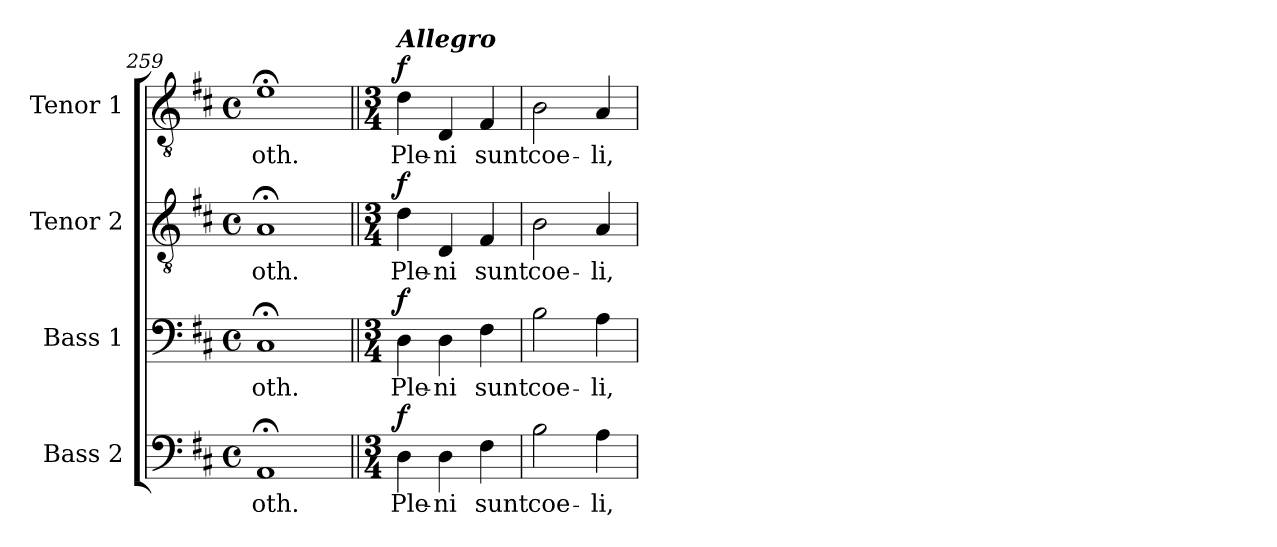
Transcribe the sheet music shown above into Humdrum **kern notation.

**kern	**text	**dynam	**kern	**text	**dynam	**kern	**text	**dynam	**kern	**text	**dynam
*part4	*part4	*part4	*part3	*part3	*part3	*part2	*part2	*part2	*part1	*part1	*part1
*staff4	*staff4	*staff4	*staff3	*staff3	*staff3	*staff2	*staff2	*staff2	*staff1	*staff1	*staff1
*I"Bass 2	*	*	*I"Bass 1	*	*	*I"Tenor 2	*	*	*I"Tenor 1	*	*
*I'B. 2	*	*	*I'B. 1	*	*	*I'T. 2	*	*	*I'T. 1	*	*
*clefF4	*	*	*clefF4	*	*	*clefGv2	*	*	*clefGv2	*	*
*k[f#c#]	*	*	*k[f#c#]	*	*	*k[f#c#]	*	*	*k[f#c#]	*	*
*D:	*	*	*D:	*	*	*D:	*	*	*D:	*	*
*M4/4	*	*	*M4/4	*	*	*M4/4	*	*	*M4/4	*	*
*met(c)	*	*	*met(c)	*	*	*met(c)	*	*	*met(c)	*	*
=259	=259	=259	=259	=259	=259	=259	=259	=259	=259	=259	=259
!	!LO:LY:b	!	!	!LO:LY:b	!	!	!LO:LY:b	!	!	!LO:LY:b	!
1AA;<	-oth.	.	1C#;<	-oth.	.	1A;<	-oth.	.	1e;<	-oth.	.
=260||	=260||	=260||	=260||	=260||	=260||	=260||	=260||	=260||	=260||	=260||	=260||
*M3/4	*	*	*M3/4	*	*	*M3/4	*	*	*M3/4	*	*
!	!	!	!	!	!	!	!	!	!LO:TX:a:Bi:t=Allegro	!	!
!	!LO:LY:b	!LO:DY:a	!	!LO:LY:b	!LO:DY:a	!	!LO:LY:b	!LO:DY:a	!	!LO:LY:b	!LO:DY:b
4D\	Ple-	f	4D\	Ple-	f	4d\	Ple-	f	4d\	Ple-	f
!	!LO:LY:b	!	!	!LO:LY:b	!	!	!LO:LY:b	!	!	!LO:LY:b	!
4D\	-ni	.	4D\	-ni	.	4D/	-ni	.	4D/	-ni	.
!	!LO:LY:b	!	!	!LO:LY:b	!	!	!LO:LY:b	!	!	!LO:LY:b	!
4F#\	sunt	.	4F#\	sunt	.	4F#/	sunt	.	4F#/	sunt	.
=261	=261	=261	=261	=261	=261	=261	=261	=261	=261	=261	=261
!	!LO:LY:b	!	!	!LO:LY:b	!	!	!LO:LY:b	!	!	!LO:LY:b	!
2B\	coe-	.	2B\	coe-	.	2B\	coe-	.	2B\	coe-	.
!	!LO:LY:b	!	!	!LO:LY:b	!	!	!LO:LY:b	!	!	!LO:LY:b	!
4A\	-li,	.	4A\	-li,	.	4A/	-li,	.	4A/	-li,	.
=	=	=	=	=	=	=	=	=	=	=	=
*-	*-	*-	*-	*-	*-	*-	*-	*-	*-	*-	*-
